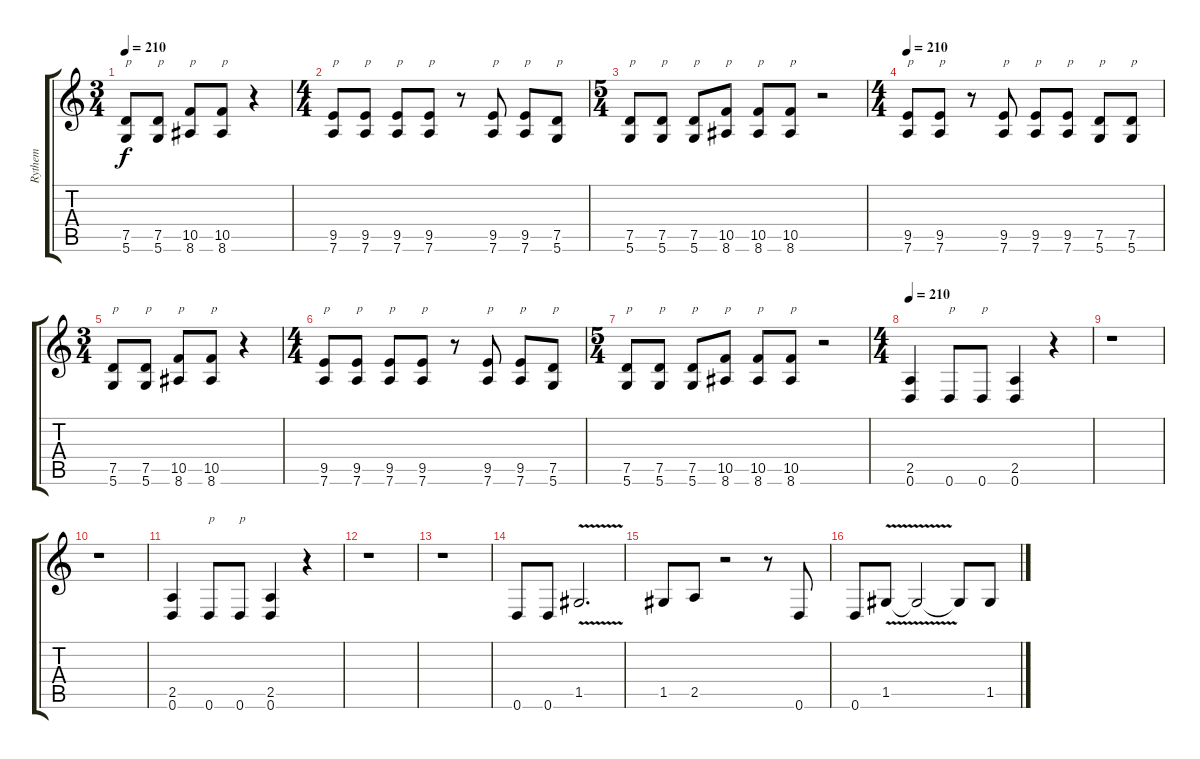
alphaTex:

\track ("Rythem" "Rythem") {instrument distortionguitar}
\staff {score tabs}
\tuning (D4 A3 F3 C3 G2 D2) {hide}
\ts (3 4)
\tempo 210
\clef g2
\ks c
(7.5 5.6).8{txt "p" dy f} (7.5 5.6).8{txt "p"} (10.5 8.6).8{txt "p"} (10.5 8.6).8{txt "p"} r.4 |
\ts (4 4)
(9.5 7.6).8{txt "p"} (9.5 7.6).8{txt "p"} (9.5 7.6).8{txt "p"} (9.5 7.6).8{txt "p"} r.8 (9.5 7.6).8{txt "p"} (9.5 7.6).8{txt "p"} (7.5 5.6).8{txt "p"} |
\ts (5 4)
(7.5 5.6).8{txt "p"} (7.5 5.6).8{txt "p"} (7.5 5.6).8{txt "p"} (10.5 8.6).8{txt "p"} (10.5 8.6).8{txt "p"} (10.5 8.6).8{txt "p"} r.2 |
\ts (4 4)
\tempo 210
(9.5 7.6).8{txt "p"} (9.5 7.6).8{txt "p"} r.8 (9.5 7.6).8{txt "p"} (9.5 7.6).8{txt "p"} (9.5 7.6).8{txt "p"} (7.5 5.6).8{txt "p"} (7.5 5.6).8{txt "p"} |
\ts (3 4)
(7.5 5.6).8{txt "p"} (7.5 5.6).8{txt "p"} (10.5 8.6).8{txt "p"} (10.5 8.6).8{txt "p"} r.4 |
\ts (4 4)
(9.5 7.6).8{txt "p"} (9.5 7.6).8{txt "p"} (9.5 7.6).8{txt "p"} (9.5 7.6).8{txt "p"} r.8 (9.5 7.6).8{txt "p"} (9.5 7.6).8{txt "p"} (7.5 5.6).8{txt "p"} |
\ts (5 4)
(7.5 5.6).8{txt "p"} (7.5 5.6).8{txt "p"} (7.5 5.6).8{txt "p"} (10.5 8.6).8{txt "p"} (10.5 8.6).8{txt "p"} (10.5 8.6).8{txt "p"} r.2 |
\ts (4 4)
\tempo 210
(2.5 0.6).4 0.6.8{txt "p"} 0.6.8{txt "p"} (2.5 0.6).4 r.4 |
r.1 |
r.1 |
(2.5 0.6).4 0.6.8{txt "p"} 0.6.8{txt "p"} (2.5 0.6).4 r.4 |
r.1 |
r.1 |
0.6.8 0.6.8 1.5{v}.2{d} |
1.5.8 2.5.8 r.2 r.8 0.6.8 |
0.6.8 1.5{v}.8 1.5{t}.2 1.5{t}.8 1.5.8
